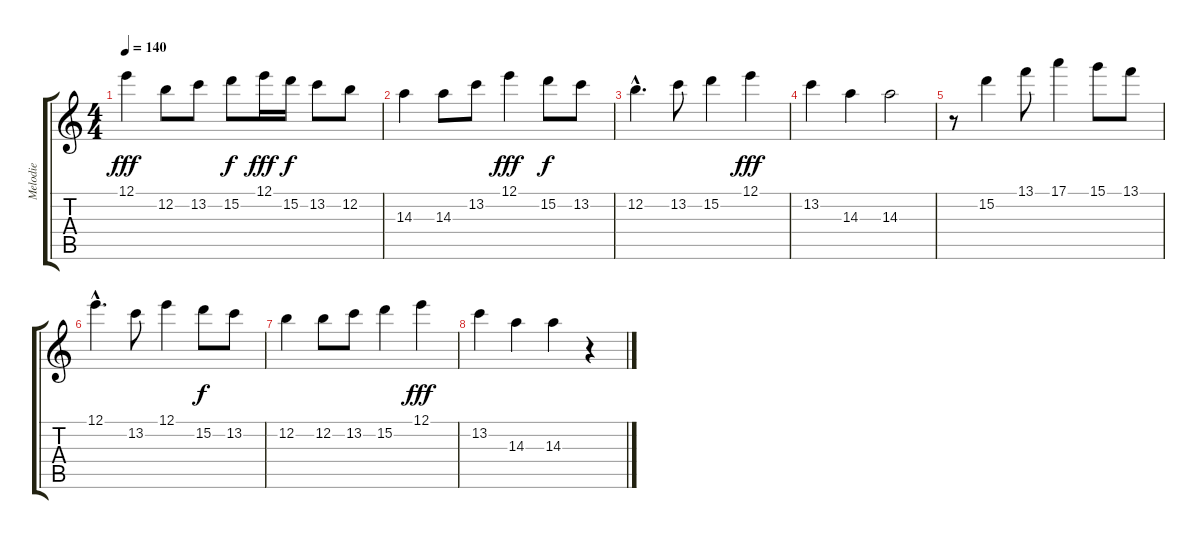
\track ("Melodie" "Melodie") {instrument overdrivenguitar}
\staff {score tabs}
\tuning (E4 B3 G3 D3 A2 E2) {hide}
\ts (4 4)
\tempo 140
\clef g2
\ks c
12.1.4{dy fff} 12.2.8 13.2.8 15.2.8{dy f} 12.1.16{dy fff} 15.2.16{dy f} 13.2.8 12.2.8 |
14.3.4 14.3.8 13.2.8 12.1.4{dy fff} 15.2.8{dy f} 13.2.8 |
12.2{hac}.4{d} 13.2.8 15.2.4 12.1.4{dy fff} |
13.2.4 14.3.4 14.3.2 |
r.8 15.2.4 13.1.8 17.1.4 15.1.8 13.1.8 |
12.1{hac}.4{d} 13.2.8 12.1.4 15.2.8{dy f} 13.2.8 |
12.2.4 12.2.8 13.2.8 15.2.4 12.1.4{dy fff} |
13.2.4 14.3.4 14.3.4 r.4
